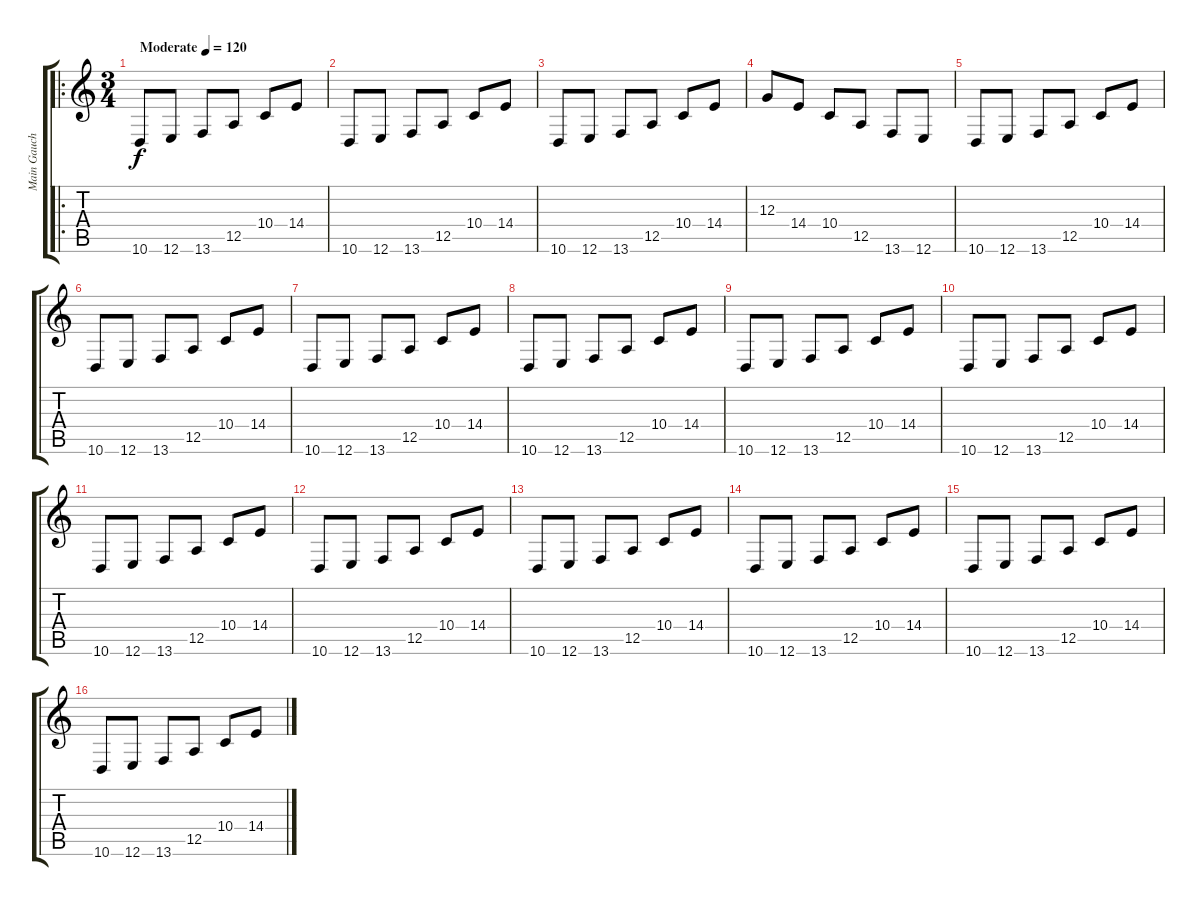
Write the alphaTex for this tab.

\track ("Main Gauche" "Main Gauch") {instrument acousticgrandpiano}
\staff {score tabs}
\tuning (E4 B3 G3 D3 A2 E2) {hide}
\ro
\ts (3 4)
\tempo (120 "Moderate")
\clef g2
\ks c
10.6.8{txt "" dy f instrument acousticgrandpiano} 12.6.8 13.6.8 12.5.8 10.4.8 14.4.8 |
10.6.8 12.6.8 13.6.8 12.5.8 10.4.8 14.4.8 |
10.6.8 12.6.8 13.6.8 12.5.8 10.4.8 14.4.8 |
12.3.8 14.4.8 10.4.8 12.5.8 13.6.8 12.6.8 |
10.6.8 12.6.8 13.6.8 12.5.8 10.4.8 14.4.8 |
10.6.8 12.6.8 13.6.8 12.5.8 10.4.8 14.4.8 |
10.6.8 12.6.8 13.6.8 12.5.8 10.4.8 14.4.8 |
10.6.8 12.6.8 13.6.8 12.5.8 10.4.8 14.4.8 |
10.6.8 12.6.8 13.6.8 12.5.8 10.4.8 14.4.8 |
10.6.8 12.6.8 13.6.8 12.5.8 10.4.8 14.4.8 |
10.6.8 12.6.8 13.6.8 12.5.8 10.4.8 14.4.8 |
10.6.8 12.6.8 13.6.8 12.5.8 10.4.8 14.4.8 |
10.6.8 12.6.8 13.6.8 12.5.8 10.4.8 14.4.8 |
10.6.8 12.6.8 13.6.8 12.5.8 10.4.8 14.4.8 |
10.6.8 12.6.8 13.6.8 12.5.8 10.4.8 14.4.8 |
10.6.8 12.6.8 13.6.8 12.5.8 10.4.8 14.4.8
